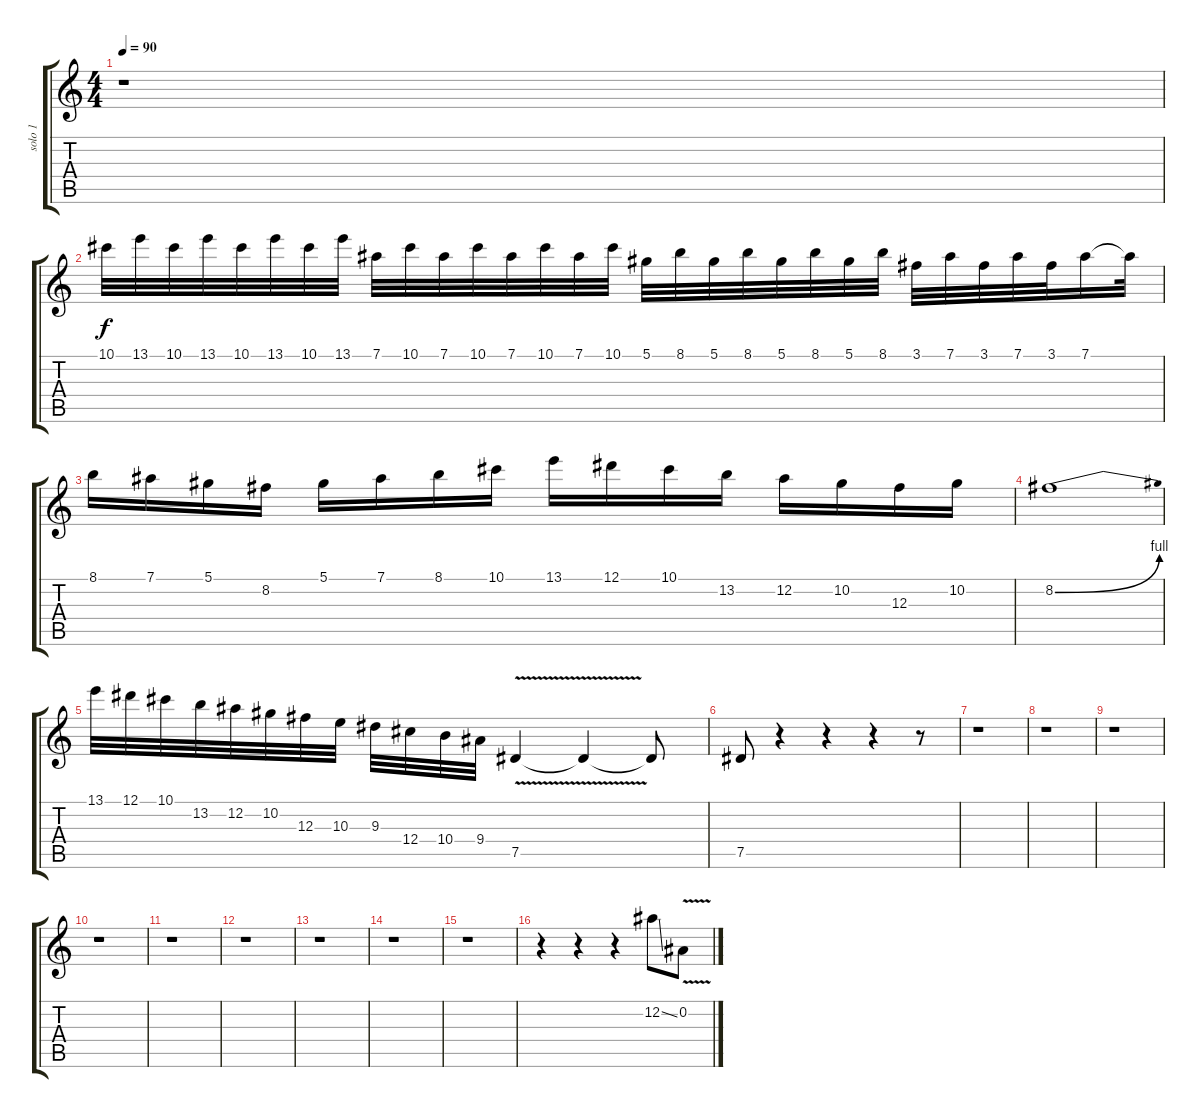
\track ("solo 1" "solo 1") {instrument distortionguitar}
\staff {score tabs}
\tuning (Eb4 Bb3 Gb3 Db3 Ab2 Eb2) {hide}
\ts (4 4)
\tempo 90
\clef g2
\ks c
r.1{dy f} |
10.1.32 13.1.32 10.1.32 13.1.32 10.1.32 13.1.32 10.1.32 13.1.32 7.1.32 10.1.32 7.1.32 10.1.32 7.1.32 10.1.32 7.1.32 10.1.32 5.1.32 8.1.32 5.1.32 8.1.32 5.1.32 8.1.32 5.1.32 8.1.32 3.1.32 7.1.32 3.1.32 7.1.32 3.1.32 7.1.16 7.1{t}.32 |
8.1.16 7.1.16 5.1.16 8.2.16 5.1.16 7.1.16 8.1.16 10.1.16 13.1.16 12.1.16 10.1.16 13.2.16 12.2.16 10.2.16 12.3.16 10.2.16 |
8.2{be (bend 0 0 60 4)}.1 |
13.1.32{balance 0} 12.1.32 10.1.32 13.2.32 12.2.32 10.2.32 12.3.32 10.3.32 9.3.32 12.4.32 10.4.32 9.4.32 7.5{v}.4 7.5{t}.4 7.5{t}.8 |
7.5.8 r.4 r.4 r.4 r.8 |
r.1 |
r.1 |
r.1 |
r.1 |
r.1 |
r.1 |
r.1 |
r.1 |
r.1 |
r.4{balance 8} r.4 r.4 12.2{ss}.8 0.2{v}.8
